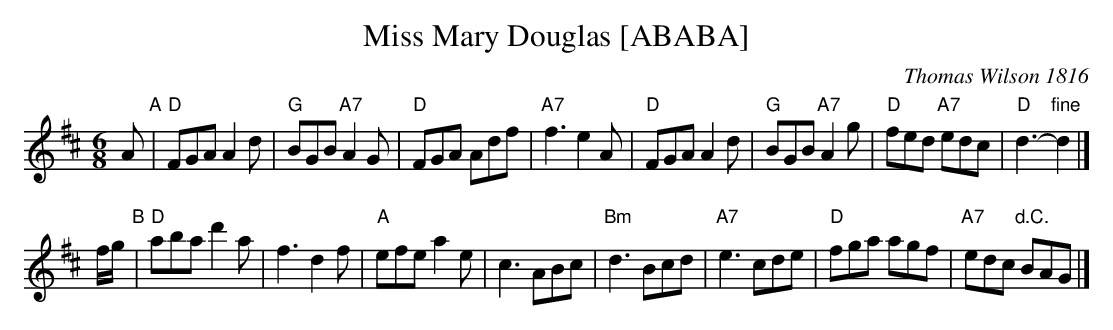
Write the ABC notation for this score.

X:1
T: Miss Mary Douglas [ABABA]
O: Thomas Wilson 1816
M: 6/8
L: 1/8
K: D
A "A"\
| "D"FGA A2d | "G"BGB "A7"A2G | "D"FGA Adf | "A7"f3 e2A \
| "D"FGA A2d | "G"BGB "A7"A2g | "D"fed "A7"edc | "D"d3- "fine"d2 |]
f/g/ "B"\
| "D"aba d'2a |  f3 d2f | "A"efe a2e | c3 ABc \
| "Bm"d3 Bcd | "A7"e3 cde | "D"fga agf | "A7"edc "d.C."BAG |]
